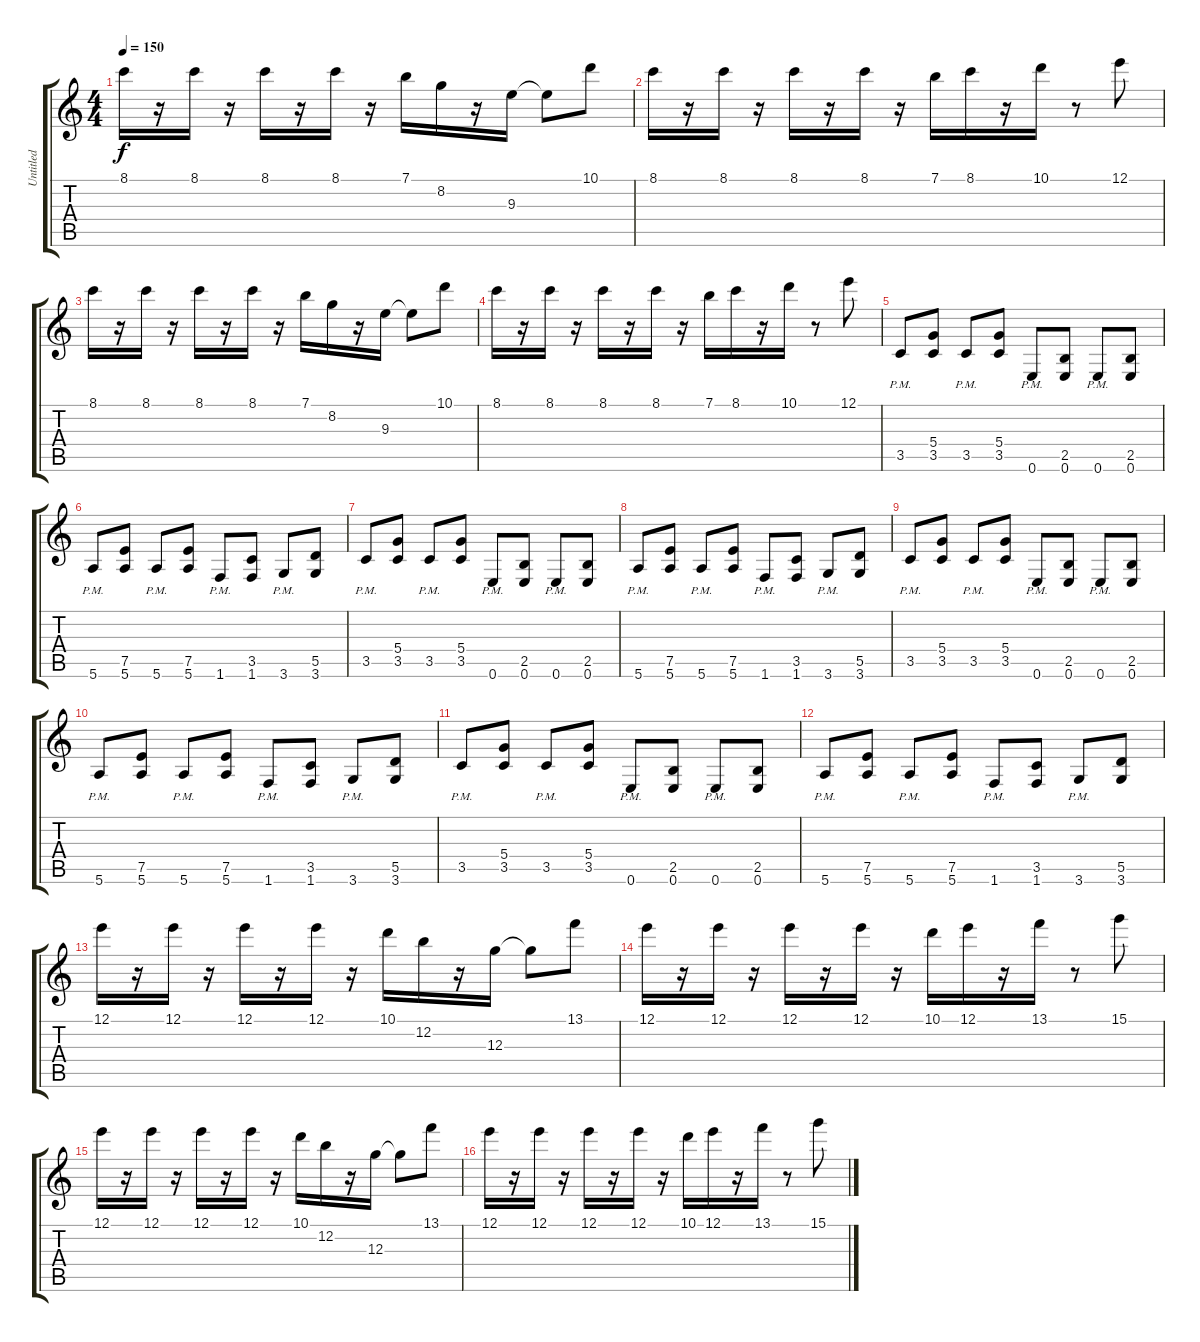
\track ("Untitled" "Untitled") {instrument acousticguitarnylon}
\staff {score tabs}
\tuning (E4 B3 G3 D3 A2 E2) {hide}
\ts (4 4)
\tempo 150
\clef g2
\ks c
8.1.16{dy f} r.16 8.1.16 r.16 8.1.16 r.16 8.1.16 r.16 7.1.16 8.2.16 r.16 9.3.16 9.3{t}.8 10.1.8 |
8.1.16 r.16 8.1.16 r.16 8.1.16 r.16 8.1.16 r.16 7.1.16 8.1.16 r.16 10.1.16 r.8 12.1.8 |
8.1.16 r.16 8.1.16 r.16 8.1.16 r.16 8.1.16 r.16 7.1.16 8.2.16 r.16 9.3.16 9.3{t}.8 10.1.8 |
8.1.16 r.16 8.1.16 r.16 8.1.16 r.16 8.1.16 r.16 7.1.16 8.1.16 r.16 10.1.16 r.8 12.1.8 |
3.5{pm}.8 (5.4 3.5).8 3.5{pm}.8 (5.4 3.5).8 0.6{pm}.8 (2.5 0.6).8 0.6{pm}.8 (2.5 0.6).8 |
5.6{pm}.8 (7.5 5.6).8 5.6{pm}.8 (7.5 5.6).8 1.6{pm}.8 (3.5 1.6).8 3.6{pm}.8 (5.5 3.6).8 |
3.5{pm}.8 (5.4 3.5).8 3.5{pm}.8 (5.4 3.5).8 0.6{pm}.8 (2.5 0.6).8 0.6{pm}.8 (2.5 0.6).8 |
5.6{pm}.8 (7.5 5.6).8 5.6{pm}.8 (7.5 5.6).8 1.6{pm}.8 (3.5 1.6).8 3.6{pm}.8 (5.5 3.6).8 |
3.5{pm}.8 (5.4 3.5).8 3.5{pm}.8 (5.4 3.5).8 0.6{pm}.8 (2.5 0.6).8 0.6{pm}.8 (2.5 0.6).8 |
5.6{pm}.8 (7.5 5.6).8 5.6{pm}.8 (7.5 5.6).8 1.6{pm}.8 (3.5 1.6).8 3.6{pm}.8 (5.5 3.6).8 |
3.5{pm}.8 (5.4 3.5).8 3.5{pm}.8 (5.4 3.5).8 0.6{pm}.8 (2.5 0.6).8 0.6{pm}.8 (2.5 0.6).8 |
5.6{pm}.8 (7.5 5.6).8 5.6{pm}.8 (7.5 5.6).8 1.6{pm}.8 (3.5 1.6).8 3.6{pm}.8 (5.5 3.6).8 |
12.1.16 r.16 12.1.16 r.16 12.1.16 r.16 12.1.16 r.16 10.1.16 12.2.16 r.16 12.3.16 12.3{t}.8 13.1.8 |
12.1.16 r.16 12.1.16 r.16 12.1.16 r.16 12.1.16 r.16 10.1.16 12.1.16 r.16 13.1.16 r.8 15.1.8 |
12.1.16 r.16 12.1.16 r.16 12.1.16 r.16 12.1.16 r.16 10.1.16 12.2.16 r.16 12.3.16 12.3{t}.8 13.1.8 |
12.1.16 r.16 12.1.16 r.16 12.1.16 r.16 12.1.16 r.16 10.1.16 12.1.16 r.16 13.1.16 r.8 15.1.8
